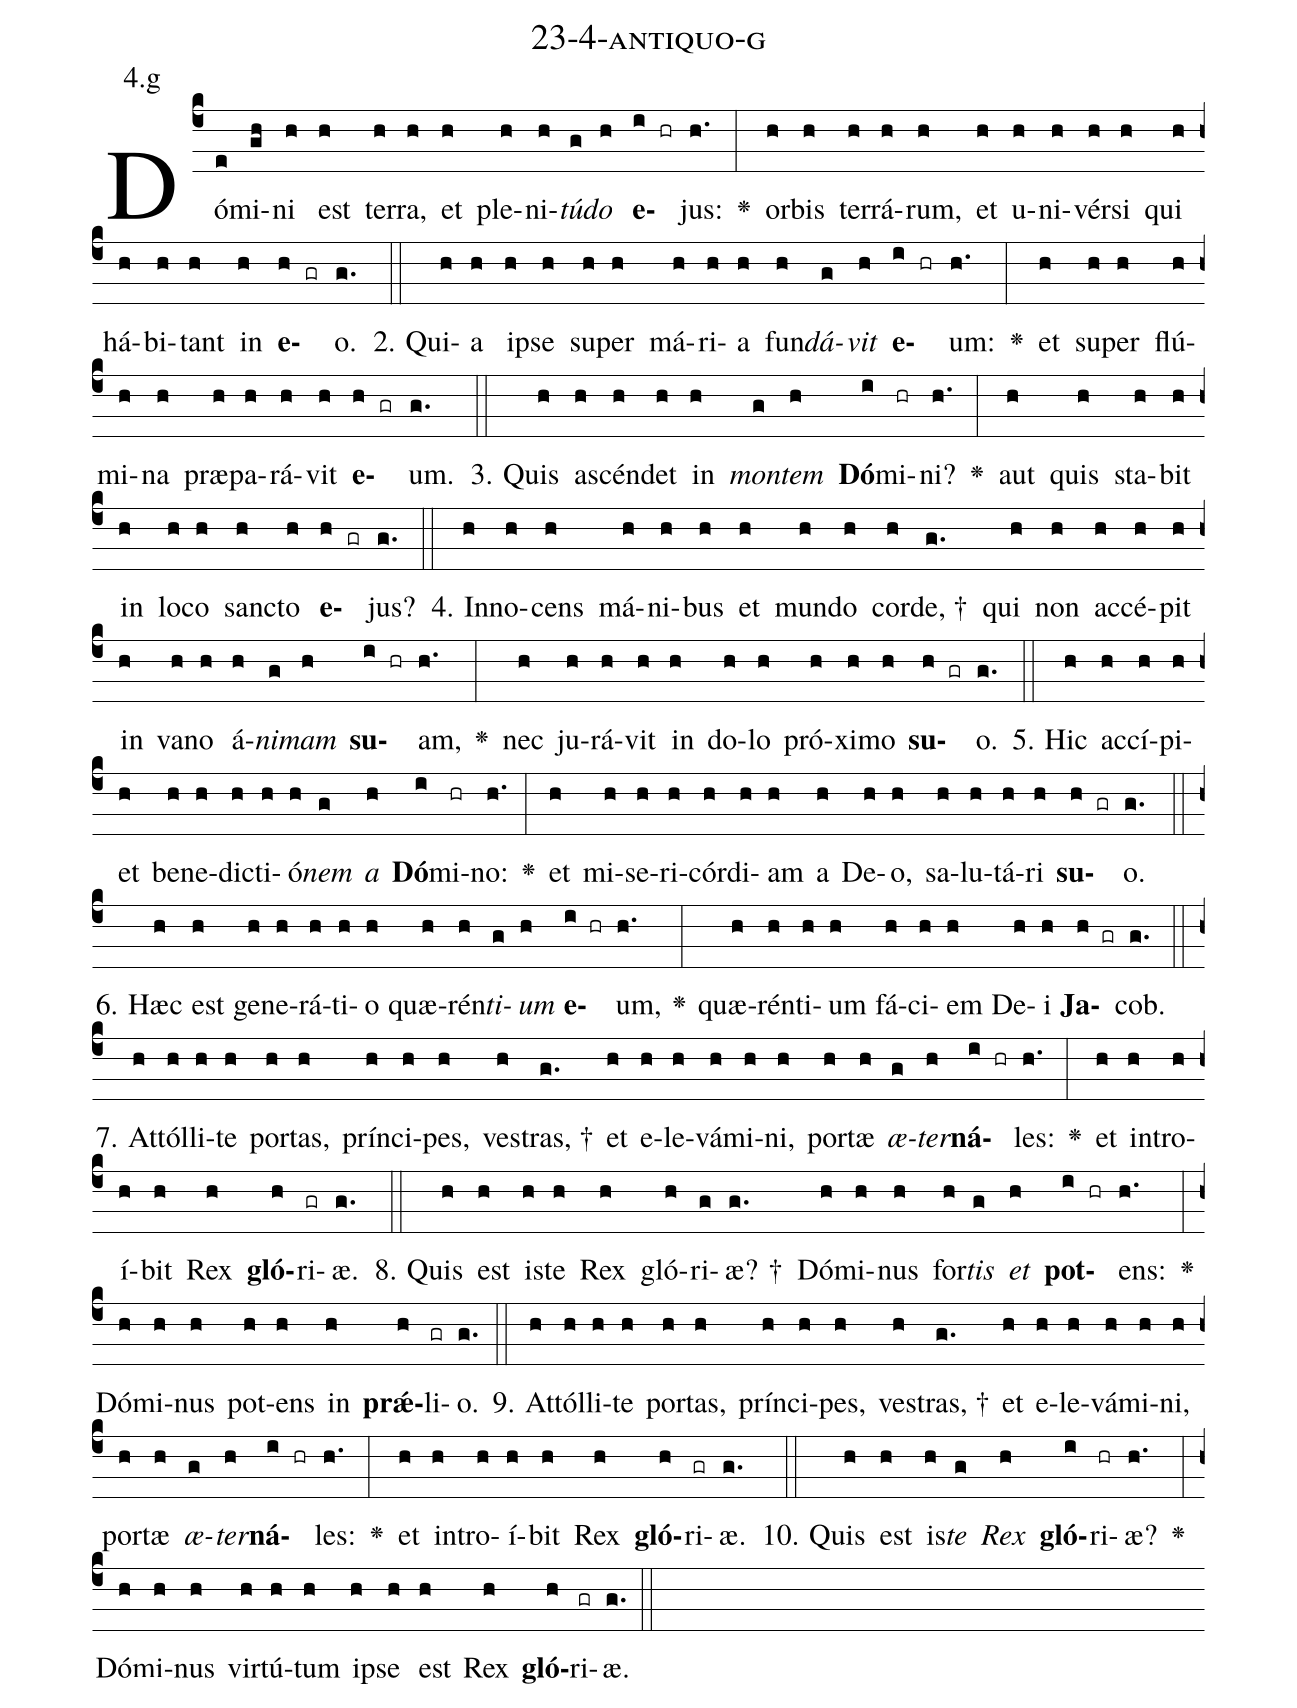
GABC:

name: 23-4-antiquo-g;
annotation: 4.g;
%%
(c4)Dó(e)mi(gh)ni(h) est(h) ter(h)ra,(h) et(h) ple(h)ni(h)<i>tú</i>(g)<i>do</i>(h) <b>e</b>(i hr)jus:(h.) <v>\greheightstar</v>(:) or(h)bis(h) ter(h)rá(h)rum,(h) et(h) u(h)ni(h)vér(h)si(h) qui(h) há(h)bi(h)tant(h) in(h) <b>e</b>(h gr)o.(g.) (::)
2. Qui(h)a(h) ip(h)se(h) su(h)per(h) má(h)ri(h)a(h) fun(h)<i>dá</i>(g)<i>vit</i>(h) <b>e</b>(i hr)um:(h.) <v>\greheightstar</v>(:) et(h) su(h)per(h) flú(h)mi(h)na(h) præ(h)pa(h)rá(h)vit(h) <b>e</b>(h gr)um.(g.) (::)
3. Quis(h) a(h)scén(h)det(h) in(h) <i>mon</i>(g)<i>tem</i>(h) <b>Dó</b>(i)mi(hr)ni?(h.) <v>\greheightstar</v>(:) aut(h) quis(h) sta(h)bit(h) in(h) lo(h)co(h) sanc(h)to(h) <b>e</b>(h gr)jus?(g.) (::)
4. In(h)no(h)cens(h) má(h)ni(h)bus(h) et(h) mun(h)do(h) cor(h)de, †(g.) qui(h) non(h) ac(h)cé(h)pit(h) in(h) va(h)no(h) á(h)<i>ni</i>(g)<i>mam</i>(h) <b>su</b>(i hr)am,(h.) <v>\greheightstar</v>(:) nec(h) ju(h)rá(h)vit(h) in(h) do(h)lo(h) pró(h)xi(h)mo(h) <b>su</b>(h gr)o.(g.) (::)
5. Hic(h) ac(h)cí(h)pi(h)et(h) be(h)ne(h)dic(h)ti(h)ó(h)<i>nem</i>(g) <i>a</i>(h) <b>Dó</b>(i)mi(hr)no:(h.) <v>\greheightstar</v>(:) et(h) mi(h)se(h)ri(h)cór(h)di(h)am(h) a(h) De(h)o,(h) sa(h)lu(h)tá(h)ri(h) <b>su</b>(h gr)o.(g.) (::)
6. Hæc(h) est(h) ge(h)ne(h)rá(h)ti(h)o(h) quæ(h)rén(h)<i>ti</i>(g)<i>um</i>(h) <b>e</b>(i hr)um,(h.) <v>\greheightstar</v>(:) quæ(h)rén(h)ti(h)um(h) fá(h)ci(h)em(h) De(h)i(h) <b>Ja</b>(h gr)cob.(g.) (::)
7. At(h)tól(h)li(h)te(h) por(h)tas,(h) prín(h)ci(h)pes,(h) ves(h)tras, †(g.) et(h) e(h)le(h)vá(h)mi(h)ni,(h) por(h)tæ(h) <i>æ</i>(g)<i>ter</i>(h)<b>ná</b>(i hr)les:(h.) <v>\greheightstar</v>(:) et(h) in(h)tro(h)í(h)bit(h) Rex(h) <b>gló</b>(h)ri(gr)æ.(g.) (::)
8. Quis(h) est(h) is(h)te(h) Rex(h) gló(h)ri(g)æ? †(g.) Dó(h)mi(h)nus(h) for(h)<i>tis</i>(g) <i>et</i>(h) <b>pot</b>(i hr)ens:(h.) <v>\greheightstar</v>(:) Dó(h)mi(h)nus(h) pot(h)ens(h) in(h) <b>prǽ</b>(h)li(gr)o.(g.) (::)
9. At(h)tól(h)li(h)te(h) por(h)tas,(h) prín(h)ci(h)pes,(h) ves(h)tras, †(g.) et(h) e(h)le(h)vá(h)mi(h)ni,(h) por(h)tæ(h) <i>æ</i>(g)<i>ter</i>(h)<b>ná</b>(i hr)les:(h.) <v>\greheightstar</v>(:) et(h) in(h)tro(h)í(h)bit(h) Rex(h) <b>gló</b>(h)ri(gr)æ.(g.) (::)
10. Quis(h) est(h) is(h)<i>te</i>(g) <i>Rex</i>(h) <b>gló</b>(i)ri(hr)æ?(h.) <v>\greheightstar</v>(:) Dó(h)mi(h)nus(h) vir(h)tú(h)tum(h) ip(h)se(h) est(h) Rex(h) <b>gló</b>(h)ri(gr)æ.(g.) (::)
